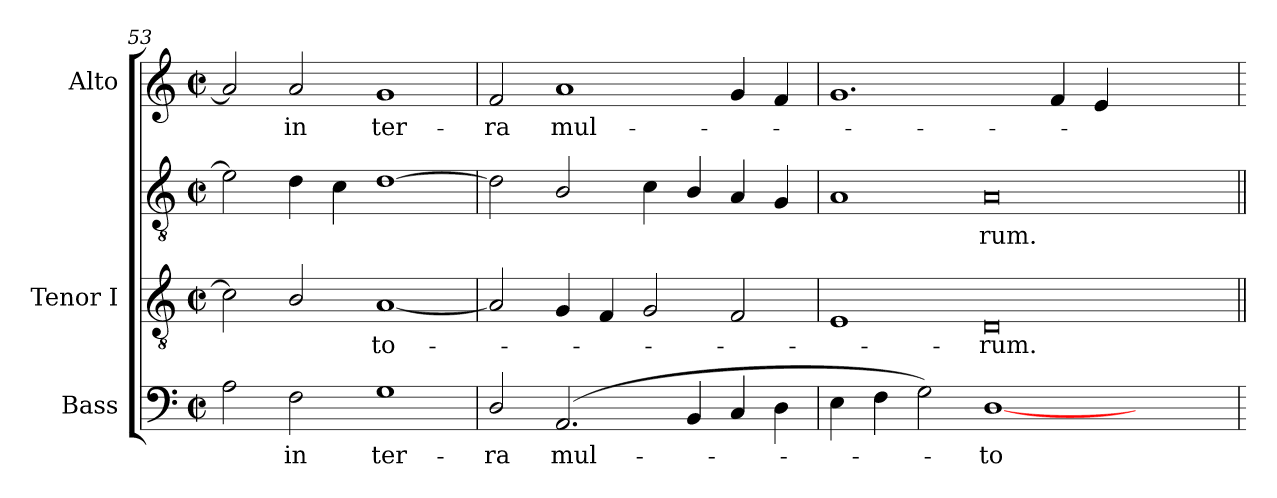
**kern	**text	**kern	**text	**kern	**text	**kern	**text
*part3	*part3	*part2	*part2	*part2	*part2	*part1	*part1
*staff4	*staff4	*staff3	*staff3	*staff2	*staff2	*staff1	*staff1
*I"Bass	*	*I"Tenor I	*	*	*	*I"Alto	*
*I'B	*	*I'T	*	*	*	*I'A	*
*clefF4	*	*clefGv2	*	*clefGv2	*	*clefG2	*
*k[]	*	*k[]	*	*k[]	*	*k[]	*
*C:	*	*C:	*	*C:	*	*C:	*
*M4/2	*	*M4/2	*	*M4/2	*	*M4/2	*
*met(c|)	*	*met(c|)	*	*met(c|)	*	*met(c|)	*
=53	=53	=53	=53	=53	=53	=53	=53
2A	.	2c]	.	2e]	.	2a]	.
!	!LO:LY:b	!	!	!	!	!	!LO:LY:b
2F	in	2B/	.	4d	.	2a	in
.	.	.	.	4c	.	.	.
!	!LO:LY:b	!	!LO:LY:b	!	!	!	!LO:LY:b
1G	ter-	[1A	to-	[1d	.	1g	ter-
=54	=54	=54	=54	=54	=54	=54	=54
!	!LO:LY:b	!	!	!	!	!	!LO:LY:b
2D/	-ra	2A]	.	2d]	.	2f	-ra
!	!LO:LY:b	!	!	!	!	!	!LO:LY:b
(>2.AA	mul-	4G	.	2B/	.	1a	mul-
.	.	4F	.	.	.	.	.
.	.	2G	.	4c	.	.	.
4BB	.	.	.	4B/	.	.	.
4C	.	2F	.	4A	.	4g/	.
4D	.	.	.	4G	.	4f	.
=55	=55	=55	=55	=55	=55	=55	=55
4E	.	1E	.	1A	.	1.g	.
4F	.	.	.	.	.	.	.
2G)	.	.	.	.	.	.	.
!	!LO:LY:b	!	!LO:LY:b	!	!LO:LY:b	!	!
[1D/	to-	0D	rum.	0A	rum.	.	.
.	.	.	.	.	.	4f	.
.	.	.	.	.	.	4e	.
1ryy	.	.	.	.	.	1ryy	.
=	=	=||	=	=||	=	=	=
*-	*-	*-	*-	*-	*-	*-	*-
